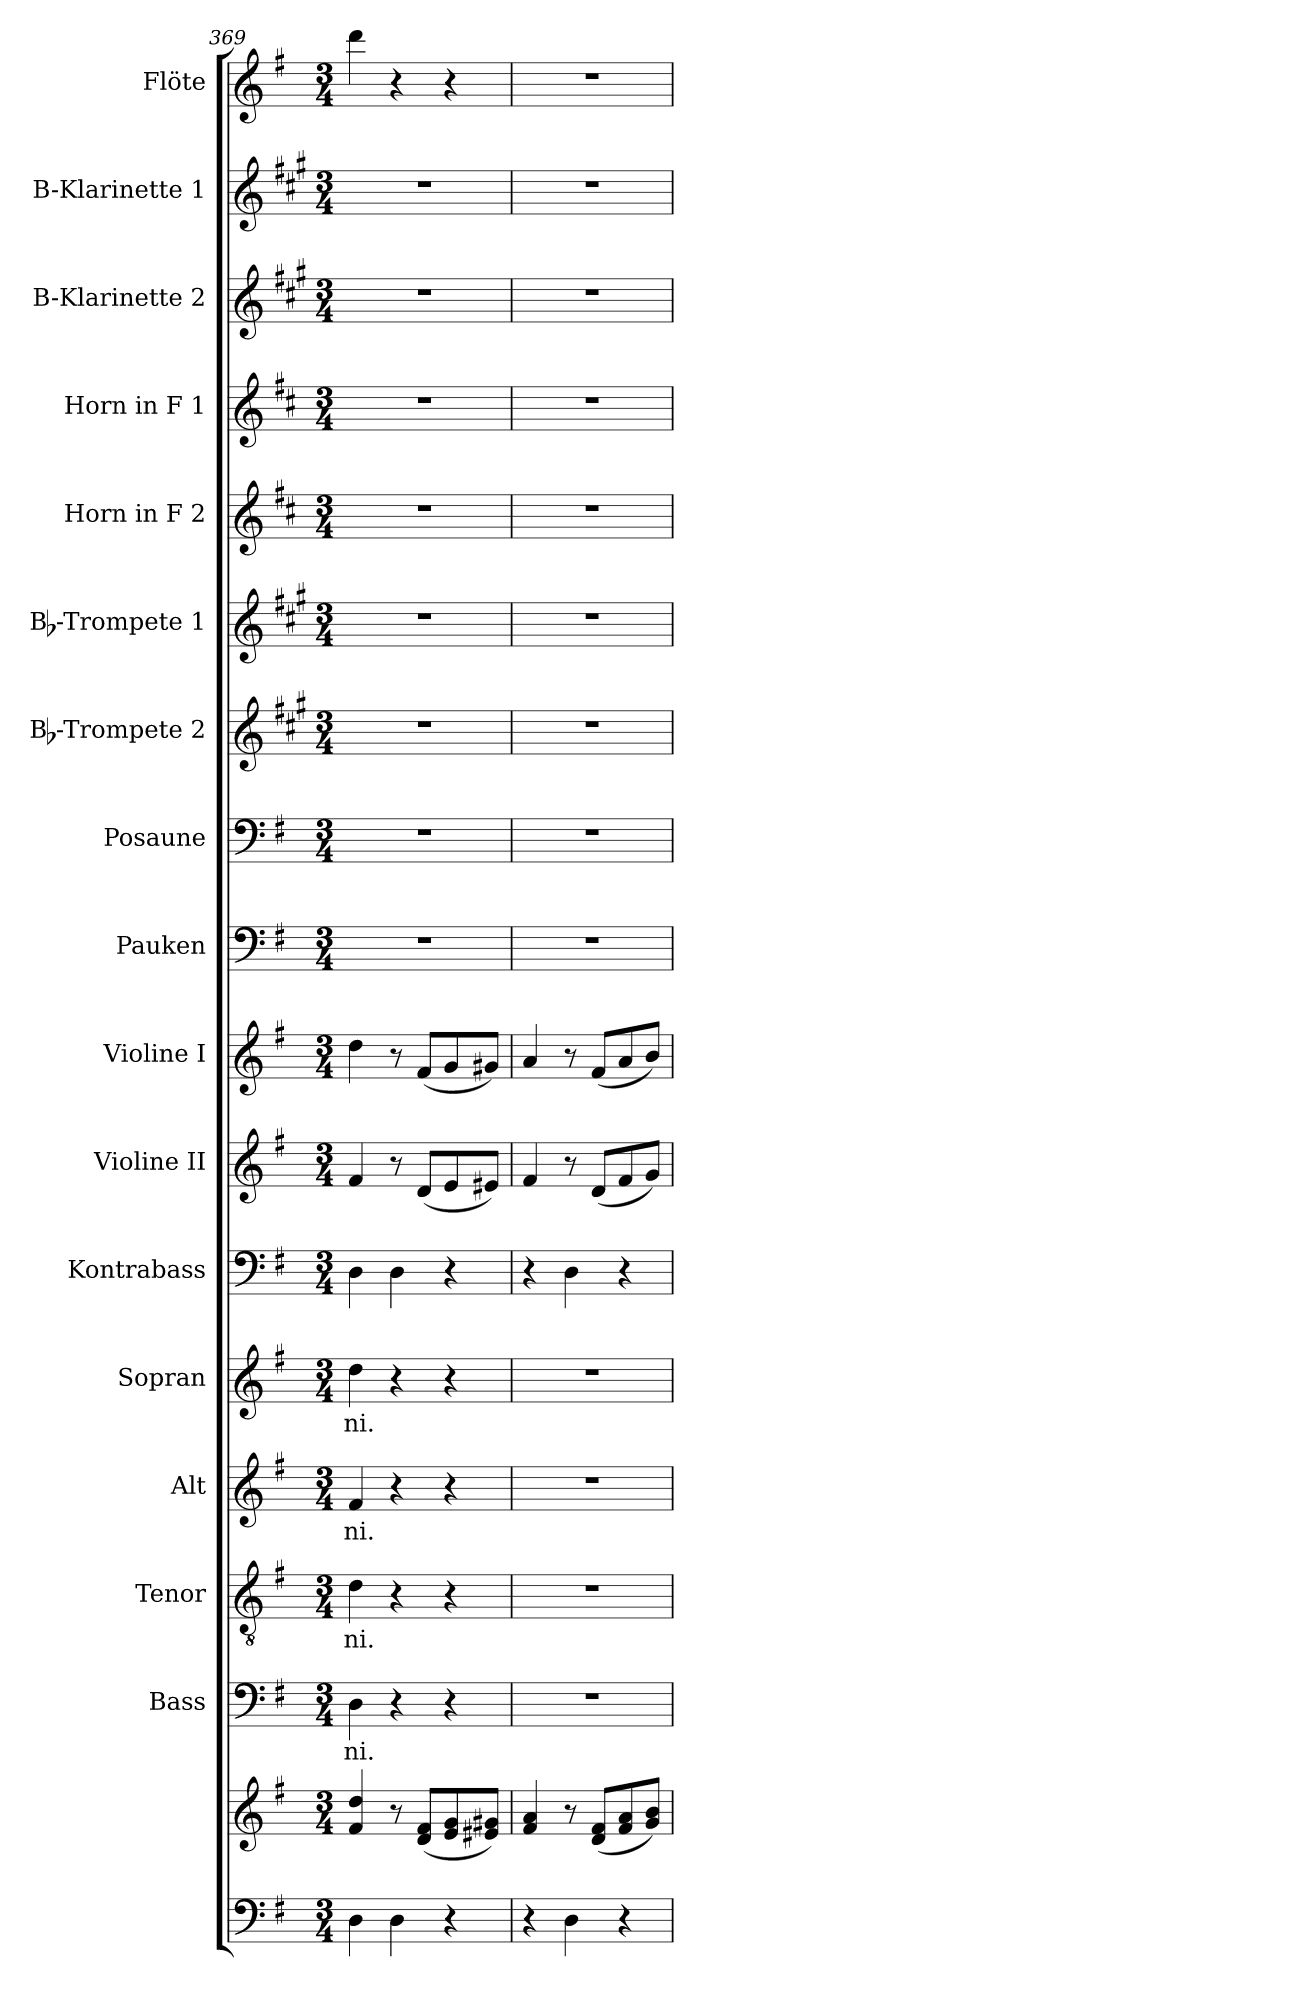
**kern	**kern	**kern	**text	**kern	**text	**kern	**text	**kern	**text	**kern	**kern	**kern	**kern	**kern	**kern	**kern	**kern	**kern	**kern	**kern	**kern
*part17	*part17	*part16	*part16	*part15	*part15	*part14	*part14	*part13	*part13	*part12	*part11	*part10	*part9	*part8	*part7	*part6	*part5	*part4	*part3	*part2	*part1
*staff18	*staff17	*staff16	*staff16	*staff15	*staff15	*staff14	*staff14	*staff13	*staff13	*staff12	*staff11	*staff10	*staff9	*staff8	*staff7	*staff6	*staff5	*staff4	*staff3	*staff2	*staff1
*	*	*I"Bass	*	*I"Tenor	*	*I"Alt	*	*I"Sopran	*	*I"Kontrabass	*I"Violine II	*I"Violine I	*I"Pauken	*I"Posaune	*I"Bb-Trompete 2	*I"Bb-Trompete 1	*I"Horn in F 2	*I"Horn in F 1	*I"B-Klarinette 2	*I"B-Klarinette 1	*I"Flöte
*	*	*I'B.	*	*I'T.	*	*I'A.	*	*I'S.	*	*I'Kb.	*I'Vl. II	*I'Vl. I	*I'Pk.	*I'Pos.	*I'Bb Trp. 2	*I'Bb Trp. 1	*I'Hrn. 2	*I'Hrn. 1	*I'B Kl. 2	*I'B Kl. 1	*I'Fl.
*clefF4	*clefG2	*clefF4	*	*clefGv2	*	*clefG2	*	*clefG2	*	*clefF4	*clefG2	*clefG2	*clefF4	*clefF4	*clefG2	*clefG2	*clefG2	*clefG2	*clefG2	*clefG2	*clefG2
*	*	*	*	*	*	*	*	*	*	*ITrd7c12	*	*	*	*	*ITrd1c2	*ITrd1c2	*ITrd4c7	*ITrd4c7	*ITrd1c2	*ITrd1c2	*
*k[f#]	*k[f#]	*k[f#]	*	*k[f#]	*	*k[f#]	*	*k[f#]	*	*k[f#]	*k[f#]	*k[f#]	*k[f#]	*k[f#]	*k[f#]	*k[f#]	*k[f#]	*k[f#]	*k[f#]	*k[f#]	*k[f#]
*G:	*G:	*G:	*	*G:	*	*G:	*	*G:	*	*G:	*G:	*G:	*G:	*G:	*G:	*G:	*G:	*G:	*G:	*G:	*G:
*M3/4	*M3/4	*M3/4	*	*M3/4	*	*M3/4	*	*M3/4	*	*M3/4	*M3/4	*M3/4	*M3/4	*M3/4	*M3/4	*M3/4	*M3/4	*M3/4	*M3/4	*M3/4	*M3/4
=369	=369	=369	=369	=369	=369	=369	=369	=369	=369	=369	=369	=369	=369	=369	=369	=369	=369	=369	=369	=369	=369
!	!	!	!LO:LY:b	!	!LO:LY:b	!	!LO:LY:b	!	!LO:LY:b	!	!	!	!	!	!	!	!	!	!	!	!
4D\	4f#/ 4dd/	4D\	-ni.	4d\	-ni.	4f#/	-ni.	4dd\	-ni.	4DD\	4f#/	4dd\	2.r	2.r	2.r	2.r	2.r	2.r	2.r	2.r	4ddd\
4D\	8r	4r	.	4r	.	4r	.	4r	.	4DD\	8r	8r	.	.	.	.	.	.	.	.	4r
.	(<8d/ 8f#/L	.	.	.	.	.	.	.	.	.	(<8d/L	(<8f#/L	.	.	.	.	.	.	.	.	.
4r	8e/ 8g/	4r	.	4r	.	4r	.	4r	.	4r	8e/	8g/	.	.	.	.	.	.	.	.	4r
.	8e#X/ 8g#X/J)	.	.	.	.	.	.	.	.	.	8e#X/J)	8g#X/J)	.	.	.	.	.	.	.	.	.
=370	=370	=370	=370	=370	=370	=370	=370	=370	=370	=370	=370	=370	=370	=370	=370	=370	=370	=370	=370	=370	=370
4r	4f#/ 4a/	2.r	.	2.r	.	2.r	.	2.r	.	4r	4f#/	4a/	2.r	2.r	2.r	2.r	2.r	2.r	2.r	2.r	2.r
4D\	8r	.	.	.	.	.	.	.	.	4DD\	8r	8r	.	.	.	.	.	.	.	.	.
.	(<8d/ 8f#/L	.	.	.	.	.	.	.	.	.	(<8d/L	(<8f#/L	.	.	.	.	.	.	.	.	.
4r	8f#/ 8a/	.	.	.	.	.	.	.	.	4r	8f#/	8a/	.	.	.	.	.	.	.	.	.
.	8g/ 8b/J)	.	.	.	.	.	.	.	.	.	8g/J)	8b/J)	.	.	.	.	.	.	.	.	.
=	=	=	=	=	=	=	=	=	=	=	=	=	=	=	=	=	=	=	=	=	=
*-	*-	*-	*-	*-	*-	*-	*-	*-	*-	*-	*-	*-	*-	*-	*-	*-	*-	*-	*-	*-	*-
